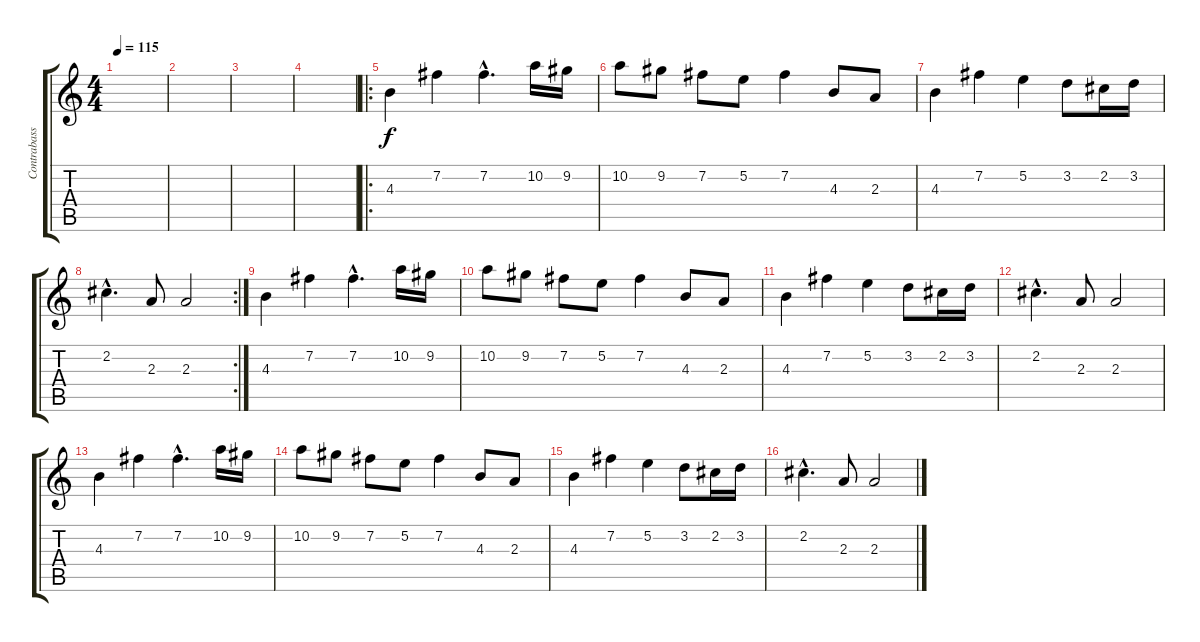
\track ("Contrabass" "Contrabass") {instrument contrabass}
\staff {score tabs}
\tuning (E4 B3 G3 D3 A2 E2) {hide}
\ts (4 4)
\tempo 115
\clef g2
\ks c
|
|
|
|
\ro
4.3.4 7.2.4 7.2{hac}.4{d} 10.2.16 9.2.16 |
10.2.8 9.2.8 7.2.8 5.2.8 7.2.4 4.3.8 2.3.8 |
4.3.4 7.2.4 5.2.4 3.2.8 2.2.16 3.2.16 |
\rc 2
2.2{hac}.4{d} 2.3.8 2.3.2 |
4.3.4 7.2.4 7.2{hac}.4{d} 10.2.16 9.2.16 |
10.2.8 9.2.8 7.2.8 5.2.8 7.2.4 4.3.8 2.3.8 |
4.3.4 7.2.4 5.2.4 3.2.8 2.2.16 3.2.16 |
2.2{hac}.4{d} 2.3.8 2.3.2 |
4.3.4 7.2.4 7.2{hac}.4{d} 10.2.16 9.2.16 |
10.2.8 9.2.8 7.2.8 5.2.8 7.2.4 4.3.8 2.3.8 |
4.3.4 7.2.4 5.2.4 3.2.8 2.2.16 3.2.16 |
2.2{hac}.4{d} 2.3.8 2.3.2
